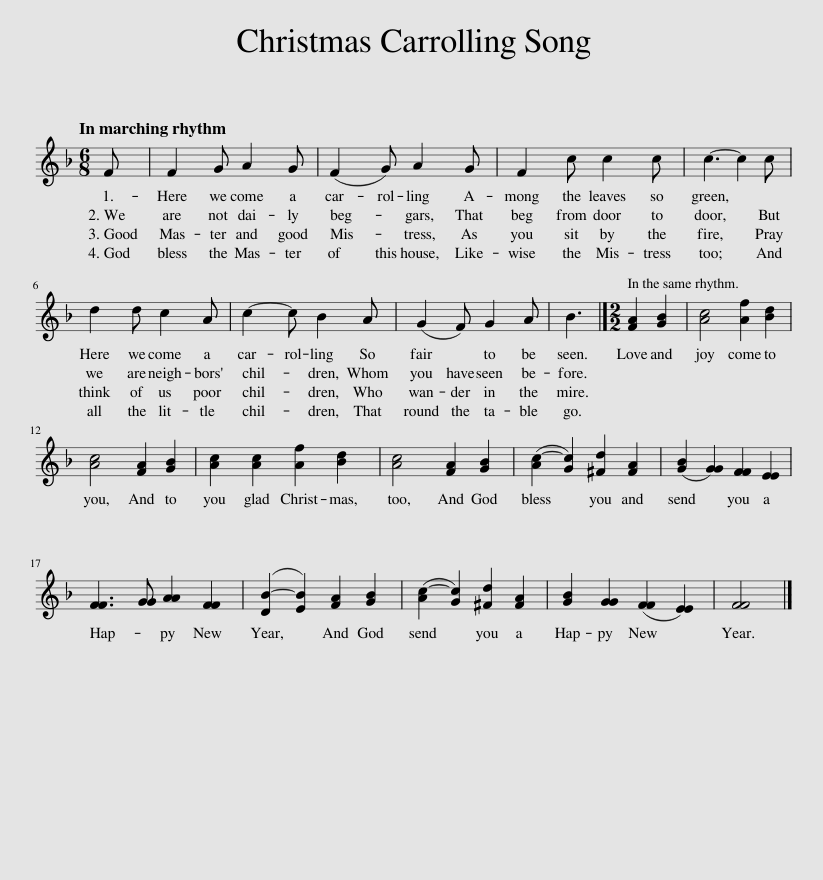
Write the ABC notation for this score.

X:1
L:1/8
Q:1/4=120
M:6/8
I:linebreak $
K:F
V:1 treble
V:1
 F | F2 G A2 G | (F2 G) A2 G | F2 c c2 c | c3- c2 c |$ %5
 d2 d c2 A | c2- c B2 A | (G2 F) G2 A | B3 |][M:2/2] [FA]2 [GB]2 | %10
 [Ac]4 [Af]2 [Bd]2 |$ [Ac]4 [FA]2 [GB]2 | [Ac]2 [Ac]2 [Af]2 [Bd]2 | [Ac]4 [FA]2 [GB]2 | ([Ac-]2 [Gc]2) [^Fd]2 [FA]2 | %15
 ([GB]2 [GG]2) [FF]2 [EE]2 |$ [FF]3 [GG] [AA]2 [FF]2 | ([DB-]2 [EB]2) [FA]2 [GB]2 | ([Ac-]2 [Gc]2) [^Fd]2 [FA]2 | [GB]2 [GG]2 ([FF]2 [EE]2) | %20
 [FF]4 |] %21
